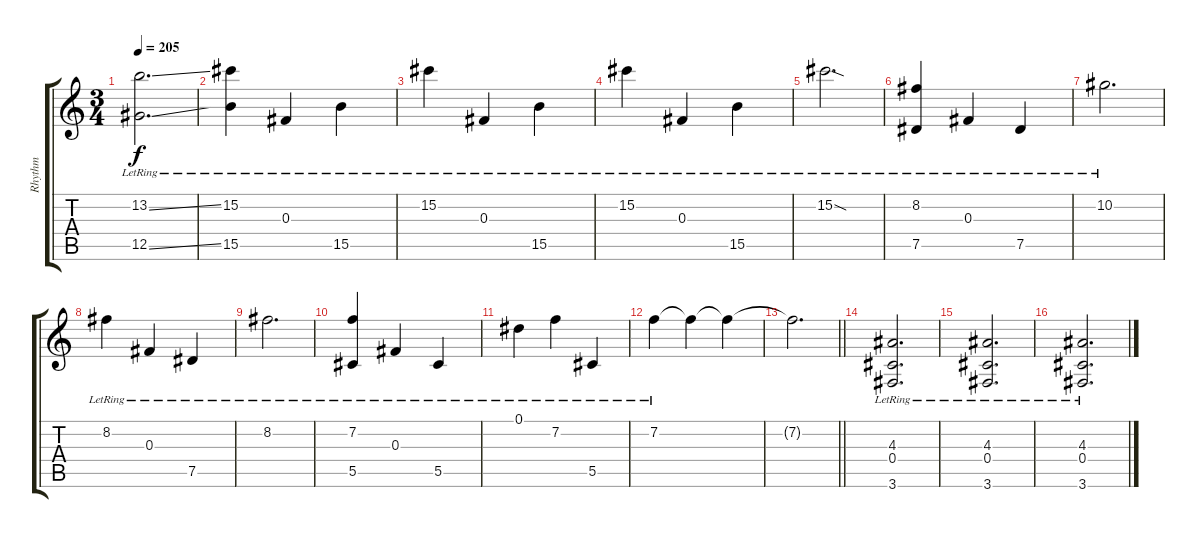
\track ("Rhythm" "Rhythm") {instrument electricguitarjazz}
\staff {score tabs}
\tuning (Eb4 Bb3 Gb3 Db3 Ab2 Eb2) {hide}
\ts (3 4)
\tempo 205
\clef g2
\ks c
(13.2{ss lr} 12.5{ss lr}).2{d dy f} |
(15.2{lr} 15.5{lr}).4 0.3{lr}.4 15.5{lr}.4 |
15.2{lr}.4 0.3{lr}.4 15.5{lr}.4 |
15.2{lr}.4 0.3{lr}.4 15.5{lr}.4 |
15.2{sod lr}.2{d} |
(8.2{lr} 7.5{lr}).4 0.3{lr}.4 7.5{lr}.4 |
10.2{lr}.2{d} |
8.2{lr}.4 0.3{lr}.4 7.5{lr}.4 |
8.2{lr}.2{d} |
(7.2{lr} 5.5{lr}).4 0.3{lr}.4 5.5{lr}.4 |
0.1{lr}.4 7.2{lr}.4 5.5{lr}.4 |
7.2{lr}.4 7.2{t}.4 7.2{t}.4 |
\barLineRight lightlight
7.2{t}.2{d} |
(4.3{lr} 0.4{lr} 3.6{lr}).2{d instrument distortionguitar} |
(4.3{lr} 0.4{lr} 3.6{lr}).2{d} |
(4.3{lr} 0.4{lr} 3.6{lr}).2{d}
